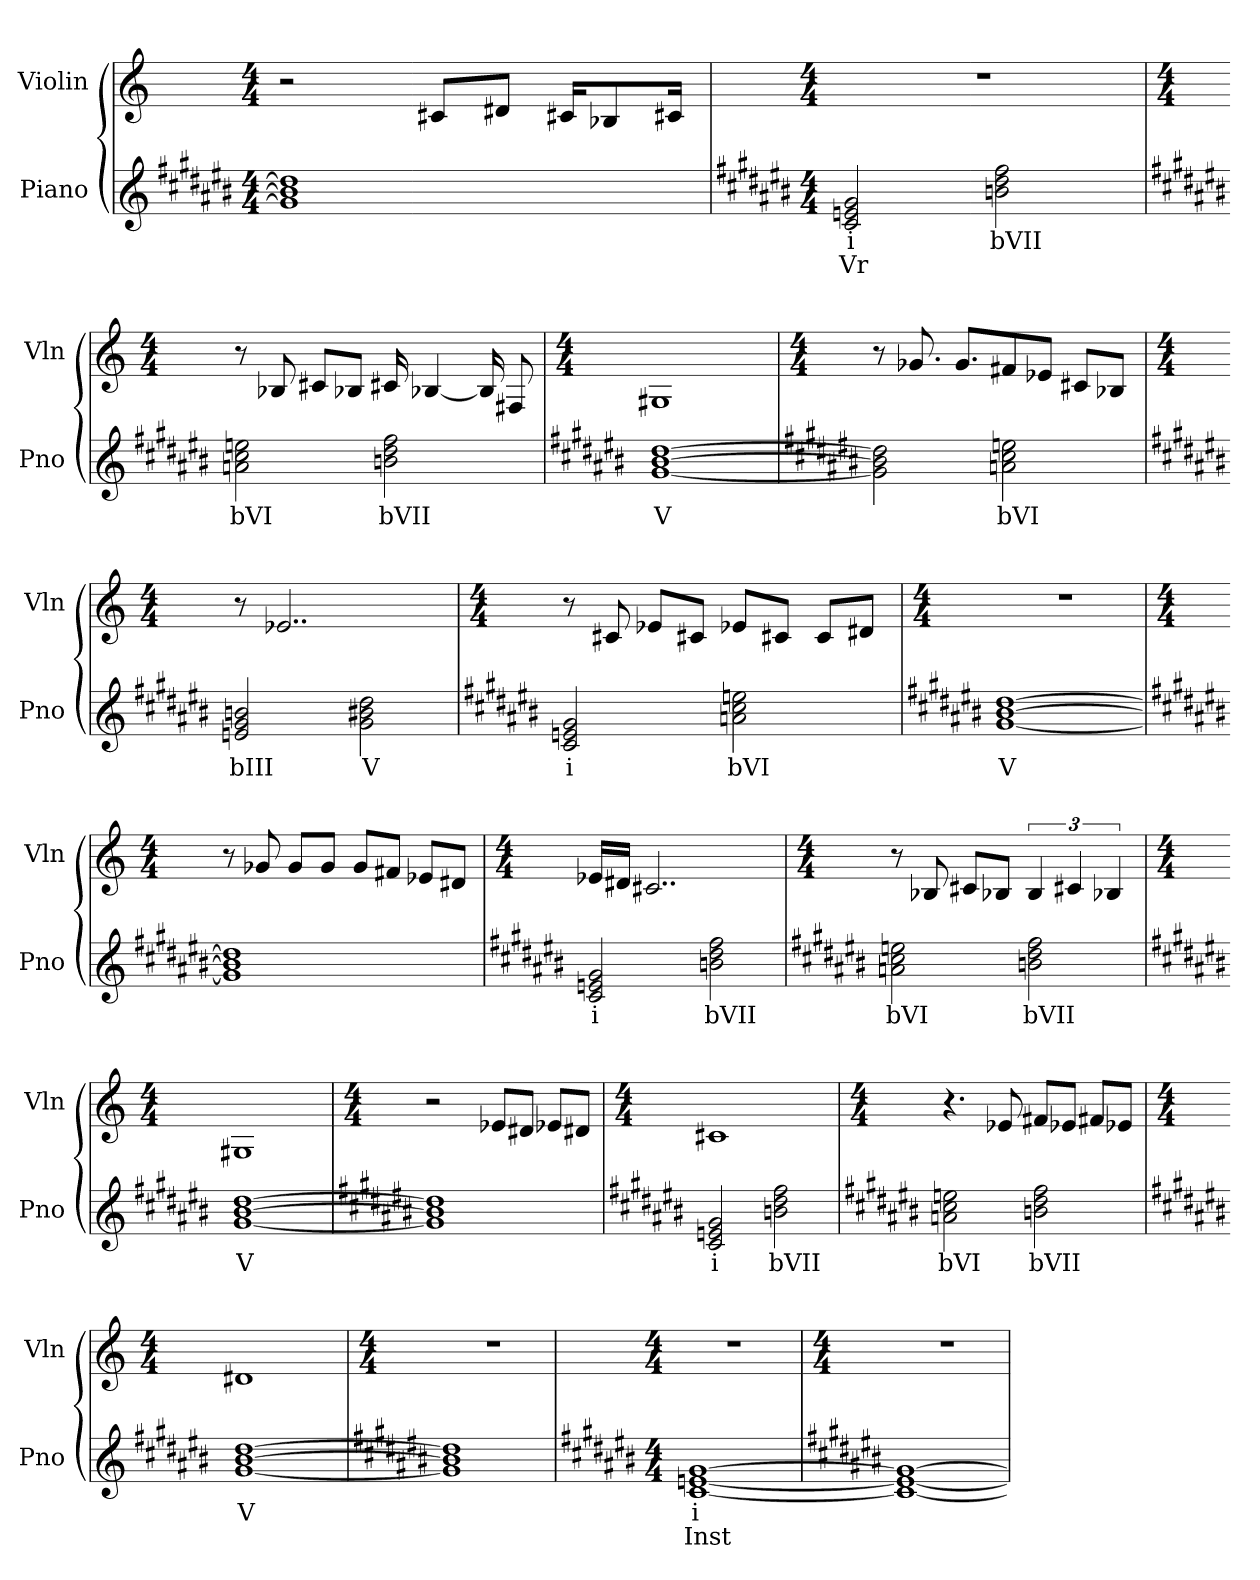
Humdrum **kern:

**kern	**text	**text	**kern
*part2	*part2	*part2	*part1
*staff2	*staff2	*staff2	*staff1
*I"Piano	*	*	*I"Violin
*I'Pno	*	*	*I'Vln
*k[f#c#g#d#a#e#b#]	*	*	*
*C#:	*	*	*
*M4/4	*	*	*M4/4
=	=	=	=
1g#] 1b#] 1dd#]	.	.	2r
.	.	.	8c#XL
.	.	.	8d#XJ
.	.	.	16c#XKL
.	.	.	8B-X
.	.	.	16c#XJk
=	=	=	=
*k[f#c#g#d#a#e#b#]	*	*	*
*C#:	*	*	*
*M4/4	*	*	*M4/4
2c# 2en 2g#	i	Vr	1r
2bn 2dd# 2ff#	bVII	.	.
=	=	=	=
*k[f#c#g#d#a#e#b#]	*	*	*
*C#:	*	*	*
*	*	*	*M4/4
2an 2cc# 2een	bVI	.	8r
.	.	.	8B-X
.	.	.	8c#XL
.	.	.	8B-XJ
2bn 2dd# 2ff#	bVII	.	16c#X
.	.	.	[4B-X
.	.	.	16B-]
.	.	.	8F#X
=	=	=	=
*k[f#c#g#d#a#e#b#]	*	*	*
*C#:	*	*	*
*	*	*	*M4/4
[1g# [1b# [1dd#	V	.	1G#X
=	=	=	=
*k[f#c#g#d#a#e#b#]	*	*	*
*C#:	*	*	*
*	*	*	*M4/4
2g#] 2b#] 2dd#]	.	.	8r
.	.	.	8.g-X
.	.	.	8.g-L
2an 2cc# 2een	bVI	.	8f#X
.	.	.	8e-XJ
.	.	.	8c#XL
.	.	.	8B-XJ
=	=	=	=
*k[f#c#g#d#a#e#b#]	*	*	*
*C#:	*	*	*
*	*	*	*M4/4
2en 2g# 2bn	bIII	.	8r
.	.	.	2..e-X
2g# 2b#X 2dd#	V	.	.
=	=	=	=
*k[f#c#g#d#a#e#b#]	*	*	*
*C#:	*	*	*
*	*	*	*M4/4
2c# 2en 2g#	i	.	8r
.	.	.	8c#X
.	.	.	8e-XL
.	.	.	8c#XJ
2an 2cc# 2een	bVI	.	8e-XL
.	.	.	8c#XJ
.	.	.	8c#L
.	.	.	8d#XJ
=	=	=	=
*k[f#c#g#d#a#e#b#]	*	*	*
*C#:	*	*	*
*	*	*	*M4/4
[1g# [1b# [1dd#	V	.	1r
=	=	=	=
*k[f#c#g#d#a#e#b#]	*	*	*
*C#:	*	*	*
*	*	*	*M4/4
1g#] 1b#] 1dd#]	.	.	8r
.	.	.	8g-X
.	.	.	8g-L
.	.	.	8g-J
.	.	.	8g-L
.	.	.	8f#XJ
.	.	.	8e-XL
.	.	.	8d#XJ
=	=	=	=
*k[f#c#g#d#a#e#b#]	*	*	*
*C#:	*	*	*
*	*	*	*M4/4
2c# 2en 2g#	i	.	16e-XLL
.	.	.	16d#XJJ
.	.	.	2..c#X
2bn 2dd# 2ff#	bVII	.	.
=	=	=	=
*k[f#c#g#d#a#e#b#]	*	*	*
*C#:	*	*	*
*	*	*	*M4/4
2an 2cc# 2een	bVI	.	8r
.	.	.	8B-X
.	.	.	8c#XL
.	.	.	8B-XJ
2bn 2dd# 2ff#	bVII	.	6B-
.	.	.	6c#X
.	.	.	6B-X
=	=	=	=
*k[f#c#g#d#a#e#b#]	*	*	*
*C#:	*	*	*
*	*	*	*M4/4
[1g# [1b# [1dd#	V	.	1G#X
=	=	=	=
*k[f#c#g#d#a#e#b#]	*	*	*
*C#:	*	*	*
*	*	*	*M4/4
1g#] 1b#] 1dd#]	.	.	2r
.	.	.	8e-XL
.	.	.	8d#XJ
.	.	.	8e-XL
.	.	.	8d#XJ
=	=	=	=
*k[f#c#g#d#a#e#b#]	*	*	*
*C#:	*	*	*
*	*	*	*M4/4
2c# 2en 2g#	i	.	1c#X
2bn 2dd# 2ff#	bVII	.	.
=	=	=	=
*k[f#c#g#d#a#e#b#]	*	*	*
*C#:	*	*	*
*	*	*	*M4/4
2an 2cc# 2een	bVI	.	4.r
.	.	.	8e-X
2bn 2dd# 2ff#	bVII	.	8f#XL
.	.	.	8e-XJ
.	.	.	8f#XL
.	.	.	8e-XJ
=	=	=	=
*k[f#c#g#d#a#e#b#]	*	*	*
*C#:	*	*	*
*	*	*	*M4/4
[1g# [1b# [1dd#	V	.	1d#X
=	=	=	=
*k[f#c#g#d#a#e#b#]	*	*	*
*C#:	*	*	*
*	*	*	*M4/4
1g#] 1b#] 1dd#]	.	.	1r
=	=	=	=
*k[f#c#g#d#a#e#b#]	*	*	*
*C#:	*	*	*
*M4/4	*	*	*M4/4
[1c# [1en [1g#	i	Inst	1r
=	=	=	=
*k[f#c#g#d#a#e#b#]	*	*	*
*C#:	*	*	*
*	*	*	*M4/4
1c#_ 1en_ 1g#_	.	.	1r
=	=	=	=
*-	*-	*-	*-
